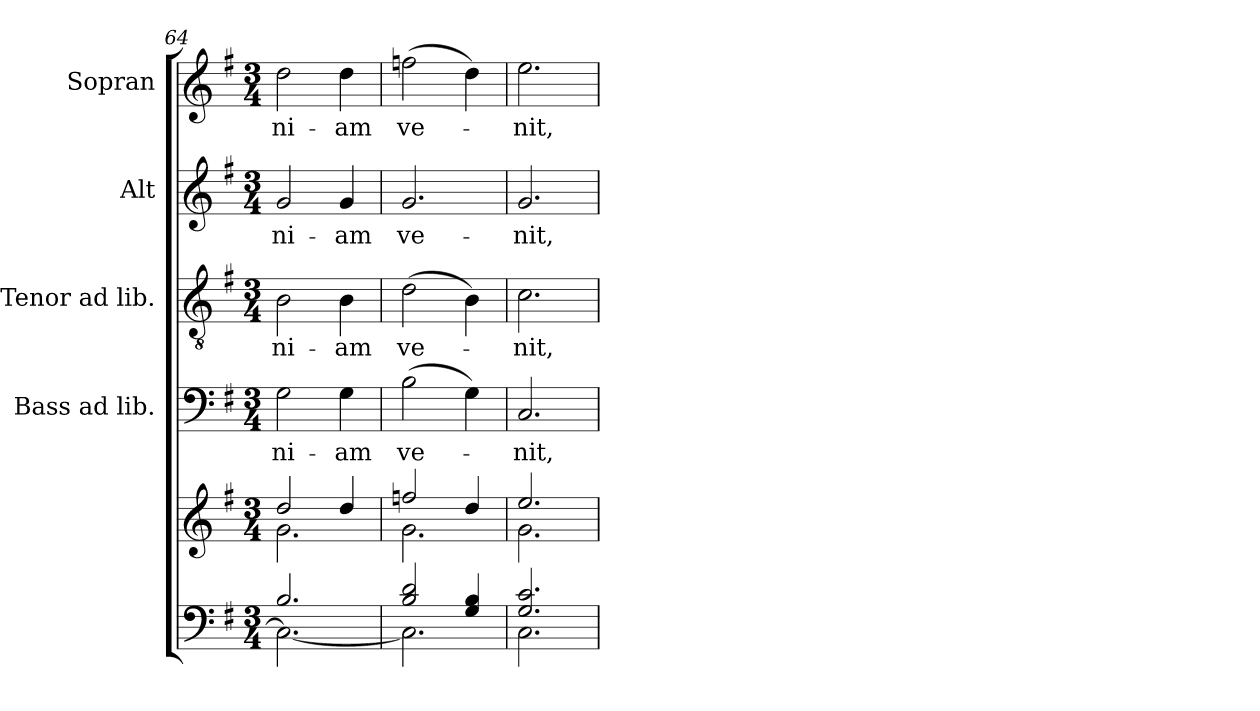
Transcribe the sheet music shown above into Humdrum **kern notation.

**kern	**kern	**kern	**text	**kern	**text	**kern	**text	**kern	**text
*part5	*part5	*part4	*part4	*part3	*part3	*part2	*part2	*part1	*part1
*staff6	*staff5	*staff4	*staff4	*staff3	*staff3	*staff2	*staff2	*staff1	*staff1
*	*	*I"Bass ad lib.	*	*I"Tenor ad lib.	*	*I"Alt	*	*I"Sopran	*
*	*	*I'B.	*	*I'T.	*	*I'A.	*	*I'S.	*
*clefF4	*clefG2	*clefF4	*	*clefGv2	*	*clefG2	*	*clefG2	*
*k[f#]	*k[f#]	*k[f#]	*	*k[f#]	*	*k[f#]	*	*k[f#]	*
*G:	*G:	*G:	*	*G:	*	*G:	*	*G:	*
*M3/4	*M3/4	*M3/4	*	*M3/4	*	*M3/4	*	*M3/4	*
=64	=64	=64	=64	=64	=64	=64	=64	=64	=64
*^	*^	*	*	*	*	*	*	*	*
!	!	!	!	!	!LO:LY:b	!	!LO:LY:b	!	!LO:LY:b	!	!LO:LY:b
2.B/	2.C\_	2dd/	2.g\	2G\	-ni-	2B\	-ni-	2g/	-ni-	2dd\	-ni-
!	!	!	!	!	!LO:LY:b	!	!LO:LY:b	!	!LO:LY:b	!	!LO:LY:b
.	.	4dd/	.	4G\	-am	4B\	-am	4g/	-am	4dd\	-am
=65	=65	=65	=65	=65	=65	=65	=65	=65	=65	=65	=65
!	!	!	!	!	!LO:LY:b	!	!LO:LY:b	!	!LO:LY:b	!	!LO:LY:b
2B/ 2d/	2.C\]	2ffn/	2.g\	(>2B\	ve-	(>2d\	ve-	2.g/	ve-	(>2ffn\	ve-
4G/ 4B/	.	4dd/	.	4G\)	.	4B\)	.	.	.	4dd\)	.
=66	=66	=66	=66	=66	=66	=66	=66	=66	=66	=66	=66
!	!	!	!	!	!LO:LY:b	!	!LO:LY:b	!	!LO:LY:b	!	!LO:LY:b
2.G/ 2.c/	2.C\	2.ee/	2.g\	2.C/	-nit,	2.c\	-nit,	2.g/	-nit,	2.ee\	-nit,
*v	*v	*	*	*	*	*	*	*	*	*	*
*	*v	*v	*	*	*	*	*	*	*	*
=	=	=	=	=	=	=	=	=	=
*-	*-	*-	*-	*-	*-	*-	*-	*-	*-
